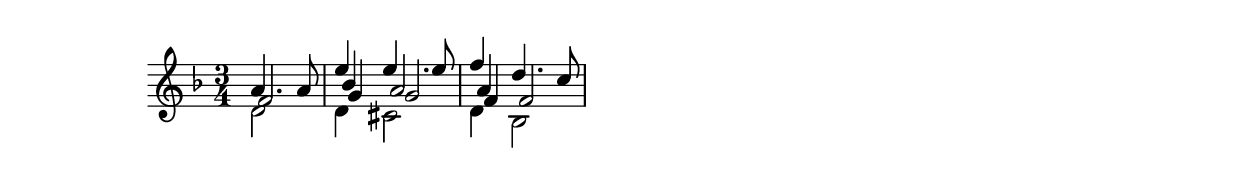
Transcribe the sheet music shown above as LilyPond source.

%% Do not edit this file; it is automatically
%% generated from LSR http://lsr.dsi.unimi.it
%% This file is in the public domain.
\version "2.13.16"

\header {
  lsrtags = "simultaneous-notes"

%% Translation of GIT committish: 5a7301fc350ffc3ab5bd3a2084c91666c9e9a549
 doctitlees = "Voces adicionales para evitar colisiones"
 texidoces = "
En ciertos casos de polifonía compleja, se necesitan voces adicionales
para evitar colisiones entre las notas.  Si se necesitan más de cuatro
voces paralelas, las voces adicionales se añaden definiendo una
variable que utiliza la función de Scheme @code{context-spec-music}.

"


%% Translation of GIT committish: 0a868be38a775ecb1ef935b079000cebbc64de40
  texidocde = "
Ein einigen Fällen von sehr komplexer polyphoner Musik sind zusätzliche
Stimmen notwendig, um Zusammestöße zwischen den Noten zu vermeiden.
Wenn mehr als vier parallele Stimmen benötigt werden, können zusätzliche
Stimmen definiert werden, indem eine Variable mit der Funktion
@code{context-spec-music} definiert wird.

"
  doctitlede = "Zusätzliche Stimmen um Zusammenstöße zu vermeiden"

%% Translation of GIT committish: 1baa2adf57c84e8d50e6907416eadb93e2e2eb5c
  texidocfr = "
Dans certains cas de musique polyphonie complexe, une voix
supplémentaire peut permettre d'éviter les risques de collision.
Lorsque quatre voix parallèles ne suffisent pas, la fonction Scheme
@code{context-spec-music} permet d'ajouter des d'autres voix.

"
  doctitlefr = "Ajout de voix pour éviter les collisions"


  texidoc = "
In some instances of complex polyphonic music, additional voices are
necessary to prevent collisions between notes.  If more than four
parallel voices are needed, additional voices can be added by defining
a variable using the Scheme function @code{context-spec-music}.

"
  doctitle = "Additional voices to avoid collisions"
} % begin verbatim

voiceFive = #(context-spec-music (make-voice-props-set 4) 'Voice)

\relative c'' {
  \time 3/4
  \key d \minor
  \partial 2
  <<
    {
      \voiceOne
      a4. a8
      e'4 e4. e8
      f4 d4. c8
    }
    \\
    {
      \voiceThree
      f,2
      bes4 a2
      a4 s2
    }
    \\
    {
      \voiceFive
      s2
      g4 g2
      f4 f2
    }
    \\
    \bar "||"{
      \voiceTwo
      d2
      d4 cis2
      d4 bes2
    }
  >>
}

